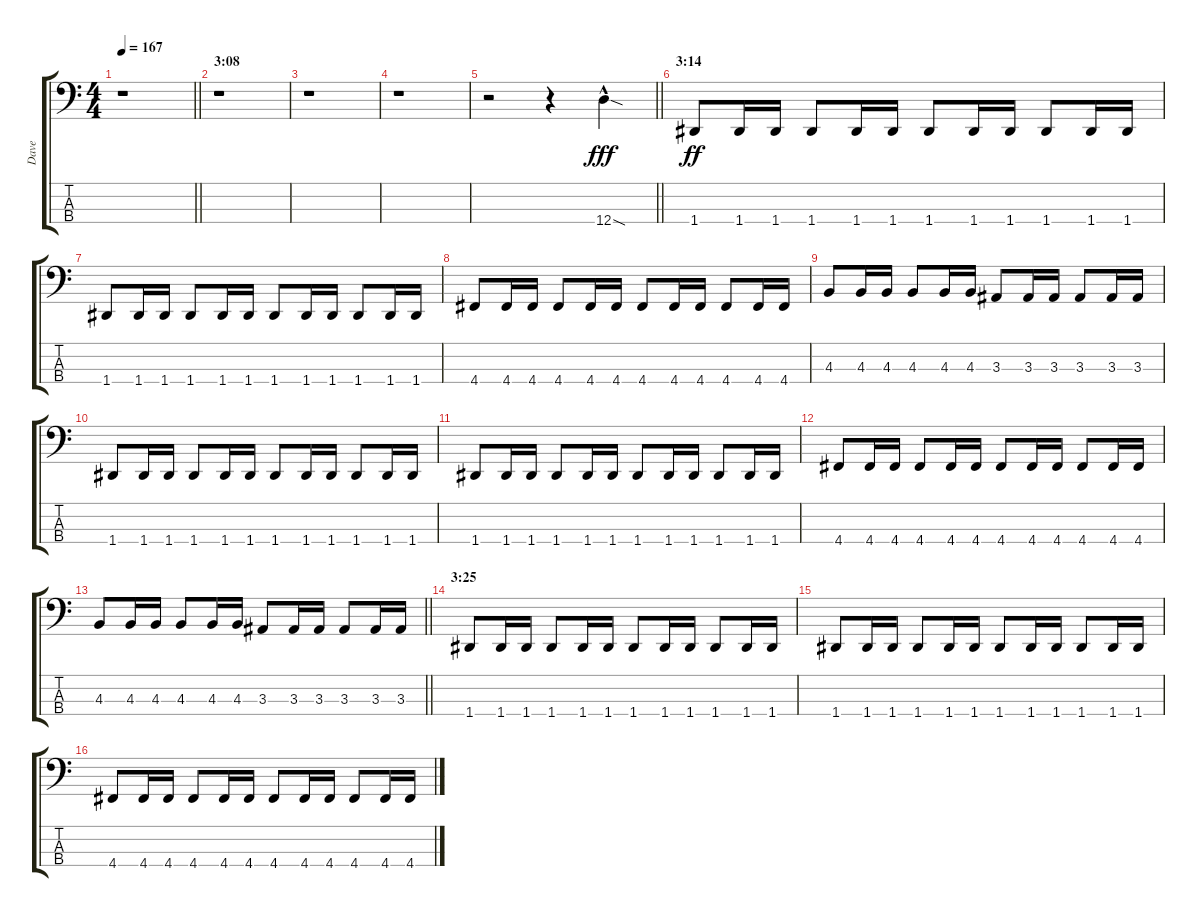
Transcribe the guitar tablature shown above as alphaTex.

\track ("Dave" "Dave") {instrument electricbasspick}
\staff {score tabs}
\tuning (F2 C2 G1 D1) {hide}
\ts (4 4)
\tempo 167
\clef f4
\barLineRight lightlight
\ks c
r.1{dy ff} |
\section ("" "3:08")
r.1 |
r.1 |
r.1 |
\barLineRight lightlight
r.2 r.4 12.4{sod hac}.4{dy fff} |
\section ("" "3:14")
1.4.8{dy ff} 1.4.16 1.4.16 1.4.8 1.4.16 1.4.16 1.4.8 1.4.16 1.4.16 1.4.8 1.4.16 1.4.16 |
1.4.8 1.4.16 1.4.16 1.4.8 1.4.16 1.4.16 1.4.8 1.4.16 1.4.16 1.4.8 1.4.16 1.4.16 |
4.4.8 4.4.16 4.4.16 4.4.8 4.4.16 4.4.16 4.4.8 4.4.16 4.4.16 4.4.8 4.4.16 4.4.16 |
4.3.8 4.3.16 4.3.16 4.3.8 4.3.16 4.3.16 3.3.8 3.3.16 3.3.16 3.3.8 3.3.16 3.3.16 |
1.4.8 1.4.16 1.4.16 1.4.8 1.4.16 1.4.16 1.4.8 1.4.16 1.4.16 1.4.8 1.4.16 1.4.16 |
1.4.8 1.4.16 1.4.16 1.4.8 1.4.16 1.4.16 1.4.8 1.4.16 1.4.16 1.4.8 1.4.16 1.4.16 |
4.4.8 4.4.16 4.4.16 4.4.8 4.4.16 4.4.16 4.4.8 4.4.16 4.4.16 4.4.8 4.4.16 4.4.16 |
\barLineRight lightlight
4.3.8 4.3.16 4.3.16 4.3.8 4.3.16 4.3.16 3.3.8 3.3.16 3.3.16 3.3.8 3.3.16 3.3.16 |
\section ("" "3:25")
1.4.8 1.4.16 1.4.16 1.4.8 1.4.16 1.4.16 1.4.8 1.4.16 1.4.16 1.4.8 1.4.16 1.4.16 |
1.4.8 1.4.16 1.4.16 1.4.8 1.4.16 1.4.16 1.4.8 1.4.16 1.4.16 1.4.8 1.4.16 1.4.16 |
4.4.8 4.4.16 4.4.16 4.4.8 4.4.16 4.4.16 4.4.8 4.4.16 4.4.16 4.4.8 4.4.16 4.4.16
